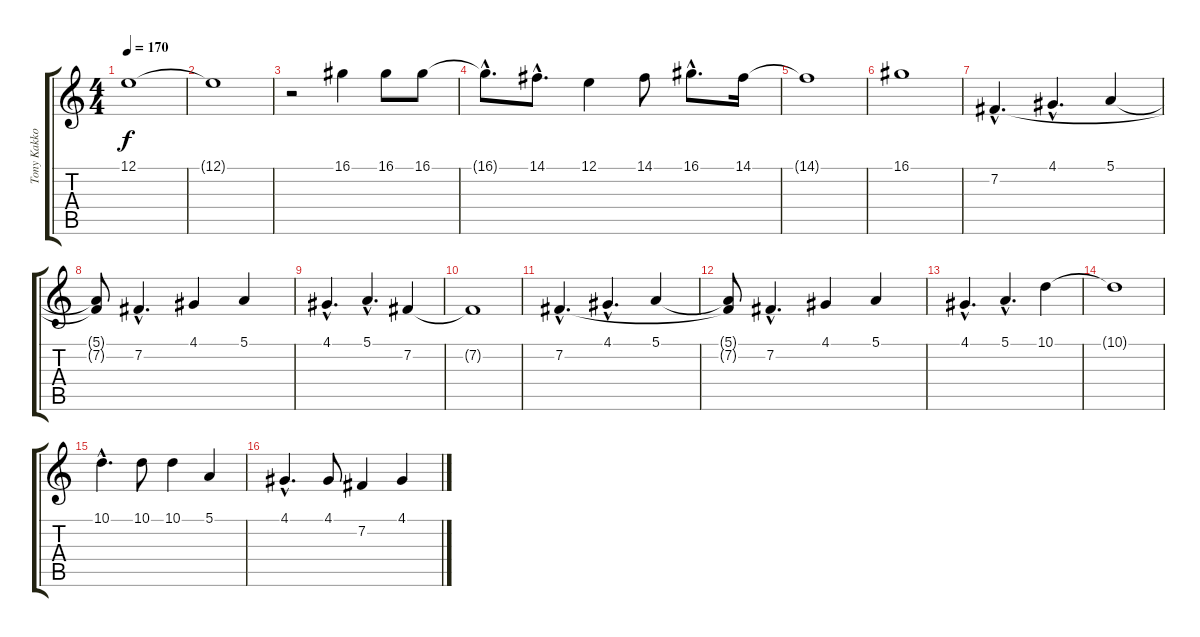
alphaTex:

\track ("Tony Kakko" "Tony Kakko") {instrument clarinet}
\staff {score tabs}
\tuning (E4 B3 G3 D3 A2 E2) {hide}
\ts (4 4)
\tempo 170
\clef g2
\ks c
12.1{t}.1{dy f} |
12.1{t}.1 |
r.2 16.1.4 16.1.8 16.1.8 |
16.1{hac t}.8{d} 14.1{hac}.8{d} 12.1.4 14.1.8 16.1{hac}.8{d} 14.1.16 |
14.1{t}.1 |
16.1.1 |
7.2{hac}.4{d} 4.1{hac}.4{d} 5.1.4 |
(5.1{t} 7.2{t}).8 7.2{hac}.4{d} 4.1.4 5.1.4 |
4.1{hac}.4{d} 5.1{hac}.4{d} 7.2.4 |
7.2{t}.1 |
7.2{hac}.4{d} 4.1{hac}.4{d} 5.1.4 |
(5.1{t} 7.2{t}).8 7.2{hac}.4{d} 4.1.4 5.1.4 |
4.1{hac}.4{d} 5.1{hac}.4{d} 10.1.4 |
10.1{t}.1 |
10.1{hac}.4{d} 10.1.8 10.1.4 5.1.4 |
4.1{hac}.4{d} 4.1.8 7.2.4 4.1.4
